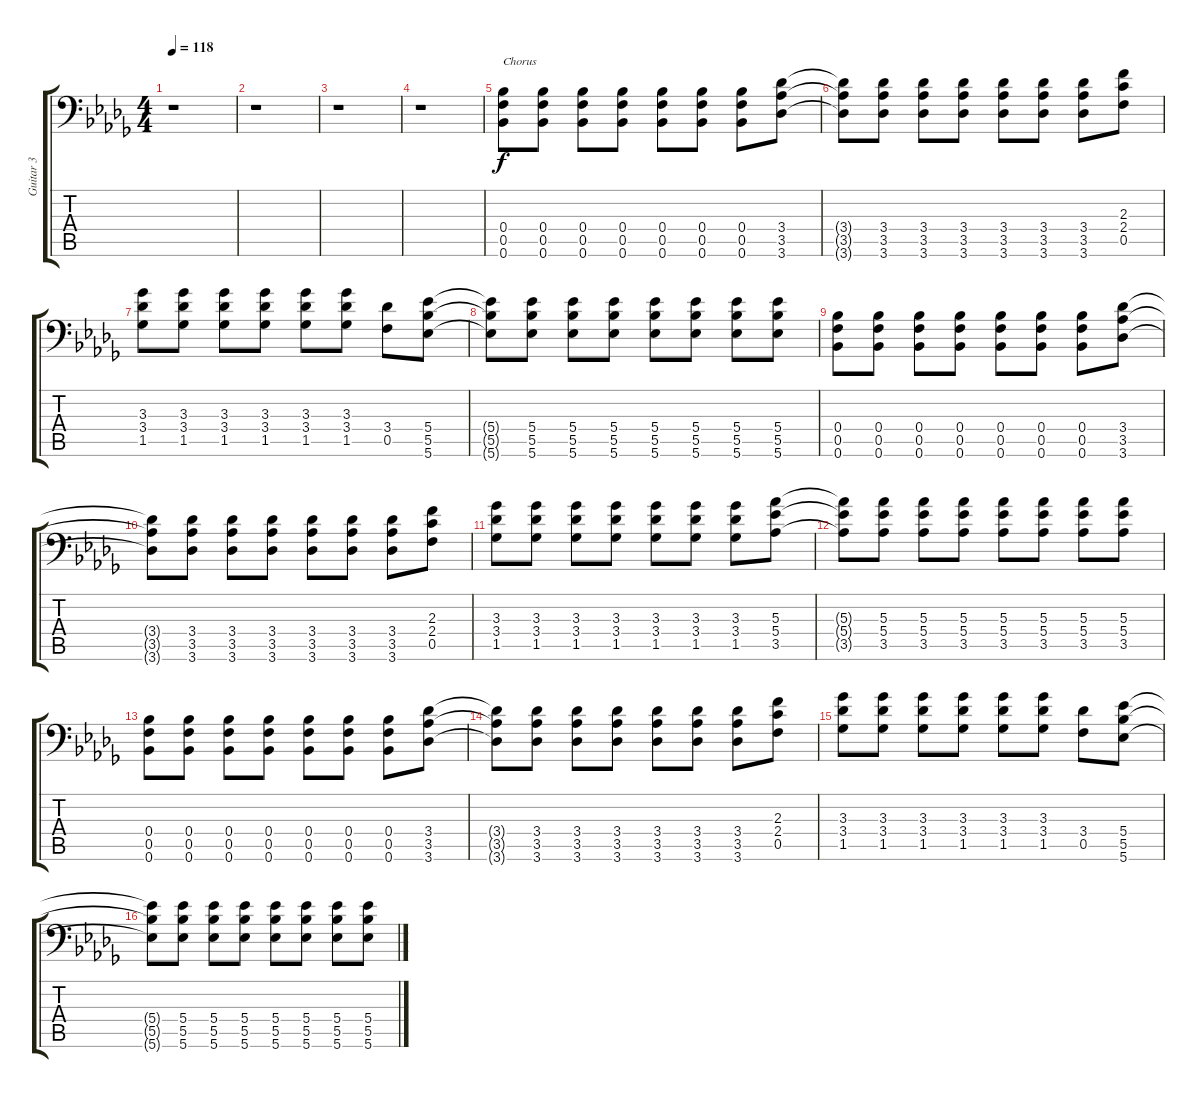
\track ("Guitar 3" "Guitar 3") {instrument distortionguitar}
\staff {score tabs}
\tuning (C4 G3 Eb3 Bb2 F2 Bb1) {hide}
\ts (4 4)
\tempo 118
\clef f4
\ks db
r.1{dy f} |
r.1 |
r.1 |
r.1 |
(0.4 0.5 0.6).8{txt "Chorus"} (0.4 0.5 0.6).8 (0.4 0.5 0.6).8 (0.4 0.5 0.6).8 (0.4 0.5 0.6).8 (0.4 0.5 0.6).8 (0.4 0.5 0.6).8 (3.4 3.5 3.6).8 |
(3.4{t} 3.5{t} 3.6{t}).8 (3.4 3.5 3.6).8 (3.4 3.5 3.6).8 (3.4 3.5 3.6).8 (3.4 3.5 3.6).8 (3.4 3.5 3.6).8 (3.4 3.5 3.6).8 (2.3 2.4 0.5).8 |
(3.3 3.4 1.5).8 (3.3 3.4 1.5).8 (3.3 3.4 1.5).8 (3.3 3.4 1.5).8 (3.3 3.4 1.5).8 (3.3 3.4 1.5).8 (3.4 0.5).8 (5.4 5.5 5.6).8 |
(5.4{t} 5.5{t} 5.6{t}).8 (5.4 5.5 5.6).8 (5.4 5.5 5.6).8 (5.4 5.5 5.6).8 (5.4 5.5 5.6).8 (5.4 5.5 5.6).8 (5.4 5.5 5.6).8 (5.4 5.5 5.6).8 |
(0.4 0.5 0.6).8 (0.4 0.5 0.6).8 (0.4 0.5 0.6).8 (0.4 0.5 0.6).8 (0.4 0.5 0.6).8 (0.4 0.5 0.6).8 (0.4 0.5 0.6).8 (3.4 3.5 3.6).8 |
(3.4{t} 3.5{t} 3.6{t}).8 (3.4 3.5 3.6).8 (3.4 3.5 3.6).8 (3.4 3.5 3.6).8 (3.4 3.5 3.6).8 (3.4 3.5 3.6).8 (3.4 3.5 3.6).8 (2.3 2.4 0.5).8 |
(3.3 3.4 1.5).8 (3.3 3.4 1.5).8 (3.3 3.4 1.5).8 (3.3 3.4 1.5).8 (3.3 3.4 1.5).8 (3.3 3.4 1.5).8 (3.3 3.4 1.5).8 (5.3 5.4 3.5).8 |
(5.3{t} 5.4{t} 3.5{t}).8 (5.3 5.4 3.5).8 (5.3 5.4 3.5).8 (5.3 5.4 3.5).8 (5.3 5.4 3.5).8 (5.3 5.4 3.5).8 (5.3 5.4 3.5).8 (5.3 5.4 3.5).8 |
(0.4 0.5 0.6).8 (0.4 0.5 0.6).8 (0.4 0.5 0.6).8 (0.4 0.5 0.6).8 (0.4 0.5 0.6).8 (0.4 0.5 0.6).8 (0.4 0.5 0.6).8 (3.4 3.5 3.6).8 |
(3.4{t} 3.5{t} 3.6{t}).8 (3.4 3.5 3.6).8 (3.4 3.5 3.6).8 (3.4 3.5 3.6).8 (3.4 3.5 3.6).8 (3.4 3.5 3.6).8 (3.4 3.5 3.6).8 (2.3 2.4 0.5).8 |
(3.3 3.4 1.5).8 (3.3 3.4 1.5).8 (3.3 3.4 1.5).8 (3.3 3.4 1.5).8 (3.3 3.4 1.5).8 (3.3 3.4 1.5).8 (3.4 0.5).8 (5.4 5.5 5.6).8 |
(5.4{t} 5.5{t} 5.6{t}).8 (5.4 5.5 5.6).8 (5.4 5.5 5.6).8 (5.4 5.5 5.6).8 (5.4 5.5 5.6).8 (5.4 5.5 5.6).8 (5.4 5.5 5.6).8 (5.4 5.5 5.6).8
